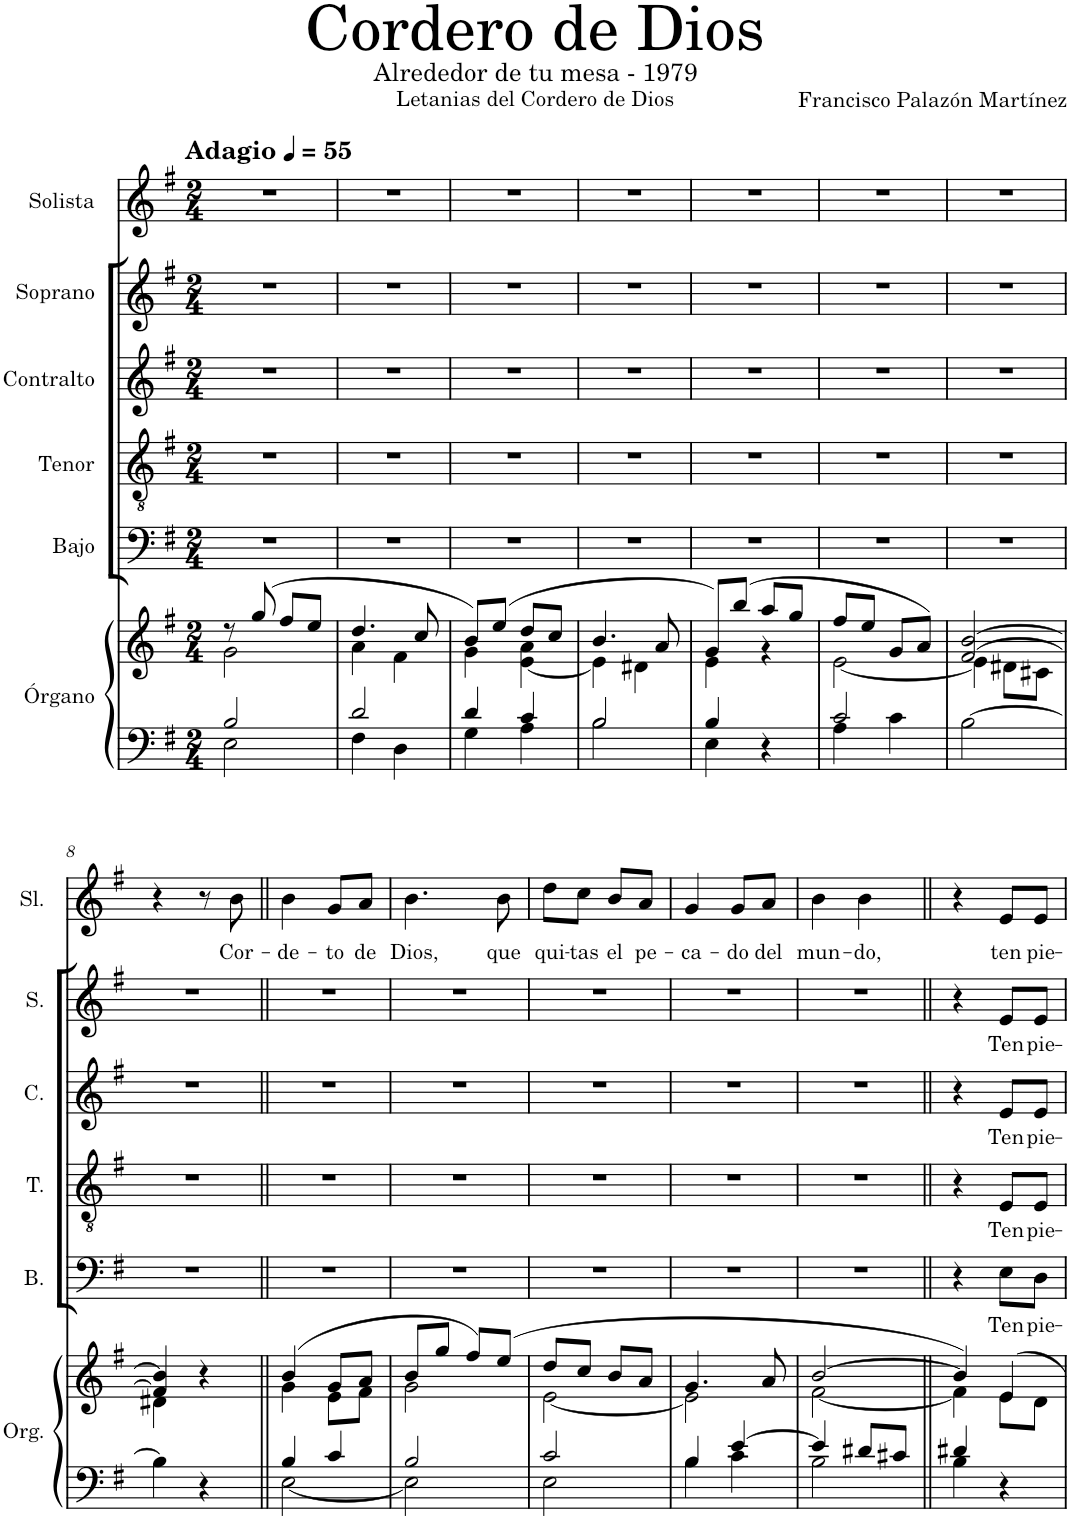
**kern	**kern	**kern	**text	**kern	**text	**kern	**text	**kern	**text	**kern	**text
*part6	*part6	*part5	*part5	*part4	*part4	*part3	*part3	*part2	*part2	*part1	*part1
*staff7	*staff6	*staff5	*staff5	*staff4	*staff4	*staff3	*staff3	*staff2	*staff2	*staff1	*staff1
*I"Órgano	*	*I"Bajo	*	*I"Tenor	*	*I"Contralto	*	*I"Soprano	*	*I"Solista	*
*	*	*I'B.	*	*I'T.	*	*I'C.	*	*I'S.	*	*I'Sl.	*
*clefF4	*clefG2	*clefF4	*	*clefGv2	*	*clefG2	*	*clefG2	*	*clefG2	*
*k[f#]	*k[f#]	*k[f#]	*	*k[f#]	*	*k[f#]	*	*k[f#]	*	*k[f#]	*
*M2/4	*M2/4	*M2/4	*	*M2/4	*	*M2/4	*	*M2/4	*	*M2/4	*
*MM55	*MM55	*MM55	*	*MM55	*	*MM55	*	*MM55	*	*MM55	*
=1	=1	=1	=1	=1	=1	=1	=1	=1	=1	=1	=1
*^	*^	*	*	*	*	*	*	*	*	*	*
!	!	!	!	!	!	!	!	!	!	!	!	!LO:TX:a:B:t=Adagio	!
2B/	2E\	8r	2g\	2r	.	2r	.	2r	.	2r	.	2r	.
.	.	(8gg/	.	.	.	.	.	.	.	.	.	.	.
.	.	8ff#/L	.	.	.	.	.	.	.	.	.	.	.
.	.	8ee/J	.	.	.	.	.	.	.	.	.	.	.
=2	=2	=2	=2	=2	=2	=2	=2	=2	=2	=2	=2	=2	=2
2d/	4F#\	4.dd/	4a\	2r	.	2r	.	2r	.	2r	.	2r	.
.	4D\	.	4f#\	.	.	.	.	.	.	.	.	.	.
.	.	8cc/	.	.	.	.	.	.	.	.	.	.	.
=3	=3	=3	=3	=3	=3	=3	=3	=3	=3	=3	=3	=3	=3
4d/	4G\	8b/L)	4g\	2r	.	2r	.	2r	.	2r	.	2r	.
.	.	(8ee/J	.	.	.	.	.	.	.	.	.	.	.
4c/	4A\	8dd/L	[4e\ 4a\	.	.	.	.	.	.	.	.	.	.
.	.	8cc/J	.	.	.	.	.	.	.	.	.	.	.
=4	=4	=4	=4	=4	=4	=4	=4	=4	=4	=4	=4	=4	=4
2B/	2B\	4.b/	4e\]	2r	.	2r	.	2r	.	2r	.	2r	.
.	.	.	4d#X\	.	.	.	.	.	.	.	.	.	.
.	.	8a/	.	.	.	.	.	.	.	.	.	.	.
=5	=5	=5	=5	=5	=5	=5	=5	=5	=5	=5	=5	=5	=5
4B/	4E\	8g/L)	4e\	2r	.	2r	.	2r	.	2r	.	2r	.
.	.	(8bb/J	.	.	.	.	.	.	.	.	.	.	.
4r	4ryy	8aa/L	4r	.	.	.	.	.	.	.	.	.	.
.	.	8gg/J	.	.	.	.	.	.	.	.	.	.	.
=6	=6	=6	=6	=6	=6	=6	=6	=6	=6	=6	=6	=6	=6
2c/	4A\	8ff#/L	[2e\	2r	.	2r	.	2r	.	2r	.	2r	.
.	.	8ee/J	.	.	.	.	.	.	.	.	.	.	.
.	4c\	8g/L	.	.	.	.	.	.	.	.	.	.	.
.	.	8a/J)	.	.	.	.	.	.	.	.	.	.	.
*v	*v	*	*	*	*	*	*	*	*	*	*	*	*
=7	=7	=7	=7	=7	=7	=7	=7	=7	=7	=7	=7	=7
[2B\	[2f#/ [2b/	4e\]	2r	.	2r	.	2r	.	2r	.	2r	.
.	.	8d#X\L	.	.	.	.	.	.	.	.	.	.
.	.	8c#X\J	.	.	.	.	.	.	.	.	.	.
!!LO:LB:g=z
=8	=8	=8	=8	=8	=8	=8	=8	=8	=8	=8	=8	=8
4B\]	4f#/] 4b/]	4d#X\	2r	.	2r	.	2r	.	2r	.	4r	.
4r	4r	4ryy	.	.	.	.	.	.	.	.	8r	.
!	!	!	!	!	!	!	!	!	!	!	!	!LO:LY:b
.	.	.	.	.	.	.	.	.	.	.	8b\	Cor-
=9||	=9||	=9||	=9||	=9||	=9||	=9||	=9||	=9||	=9||	=9||	=9||	=9||
*^	*	*	*	*	*	*	*	*	*	*	*	*
!	!	!	!	!	!	!	!	!	!	!	!	!	!LO:LY:b
4B/	[2E\	(4b/	4g\	2r	.	2r	.	2r	.	2r	.	4b\	-de-
!	!	!	!	!	!	!	!	!	!	!	!	!	!LO:LY:b
4c/	.	8g/L	8e\L	.	.	.	.	.	.	.	.	8g/L	-to
!	!	!	!	!	!	!	!	!	!	!	!	!	!LO:LY:b
.	.	8a/J	8f#\J	.	.	.	.	.	.	.	.	8a/J	de
=10	=10	=10	=10	=10	=10	=10	=10	=10	=10	=10	=10	=10	=10
!	!	!	!	!	!	!	!	!	!	!	!	!	!LO:LY:b
2B/	2E\]	8b/L	2g\	2r	.	2r	.	2r	.	2r	.	4.b\	Dios,
.	.	8gg/J	.	.	.	.	.	.	.	.	.	.	.
.	.	8ff#/L)	.	.	.	.	.	.	.	.	.	.	.
!	!	!	!	!	!	!	!	!	!	!	!	!	!LO:LY:b
.	.	(8ee/J	.	.	.	.	.	.	.	.	.	8b\	que
=11	=11	=11	=11	=11	=11	=11	=11	=11	=11	=11	=11	=11	=11
!	!	!	!	!	!	!	!	!	!	!	!	!	!LO:LY:b
2c/	2E\	8dd/L	[2e\	2r	.	2r	.	2r	.	2r	.	8dd\L	qui-
!	!	!	!	!	!	!	!	!	!	!	!	!	!LO:LY:b
.	.	8cc/J	.	.	.	.	.	.	.	.	.	8cc\J	-tas
!	!	!	!	!	!	!	!	!	!	!	!	!	!LO:LY:b
.	.	8b/L	.	.	.	.	.	.	.	.	.	8b/L	el
!	!	!	!	!	!	!	!	!	!	!	!	!	!LO:LY:b
.	.	8a/J	.	.	.	.	.	.	.	.	.	8a/J	pe-
=12	=12	=12	=12	=12	=12	=12	=12	=12	=12	=12	=12	=12	=12
!	!	!	!	!	!	!	!	!	!	!	!	!	!LO:LY:b
4B/	4B\	4.g/	2e\]	2r	.	2r	.	2r	.	2r	.	4g/	-ca-
!	!	!	!	!	!	!	!	!	!	!	!	!	!LO:LY:b
[4e/	4c\	.	.	.	.	.	.	.	.	.	.	8g/L	-do
!	!	!	!	!	!	!	!	!	!	!	!	!	!LO:LY:b
.	.	8a/	.	.	.	.	.	.	.	.	.	8a/J	del
=13	=13	=13	=13	=13	=13	=13	=13	=13	=13	=13	=13	=13	=13
!	!	!	!	!	!	!	!	!	!	!	!	!	!LO:LY:b
4e/]	2B\	[2b/	[2f#\	2r	.	2r	.	2r	.	2r	.	4b\	mun-
!	!	!	!	!	!	!	!	!	!	!	!	!	!LO:LY:b
8d#X/L	.	.	.	.	.	.	.	.	.	.	.	4b\	-do,
8c#X/J	.	.	.	.	.	.	.	.	.	.	.	.	.
=14||	=14||	=14||	=14||	=14||	=14||	=14||	=14||	=14||	=14||	=14||	=14||	=14||	=14||
4d#X/	4B\	4b/])	4f#\]	4r	.	4r	.	4r	.	4r	.	4r	.
!	!	!	!	!	!LO:LY:b	!	!LO:LY:b	!	!LO:LY:b	!	!LO:LY:b	!	!LO:LY:b
4r	4ryy	4e/	8e\L	8E\L	Ten	8E/L	Ten	8e/L	Ten	8e/L	Ten	8e/L	ten
!	!	!	!	!	!LO:LY:b	!	!LO:LY:b	!	!LO:LY:b	!	!LO:LY:b	!	!LO:LY:b
.	.	.	8d\J	8D\J	pie-	8E/J	pie-	8e/J	pie-	8e/J	pie-	8e/J	pie-
*v	*v	*	*	*	*	*	*	*	*	*	*	*	*
*	*v	*v	*	*	*	*	*	*	*	*	*	*
=	=	=	=	=	=	=	=	=	=	=	=
*-	*-	*-	*-	*-	*-	*-	*-	*-	*-	*-	*-
